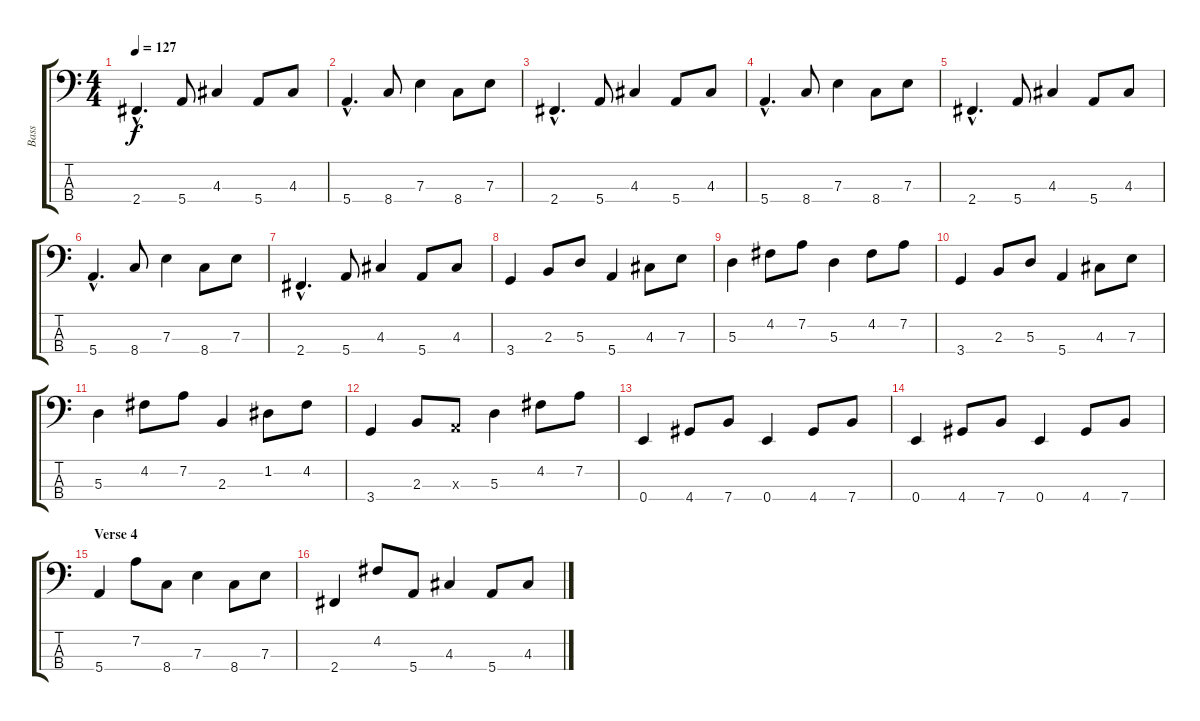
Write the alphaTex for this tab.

\track ("Bass" "Bass") {instrument electricbassfinger}
\staff {score tabs}
\tuning (G2 D2 A1 E1) {hide}
\ts (4 4)
\tempo 127
\clef f4
\ks c
2.4{hac}.4{d dy f} 5.4.8 4.3.4 5.4.8 4.3.8 |
5.4{hac}.4{d} 8.4.8 7.3.4 8.4.8 7.3.8 |
2.4{hac}.4{d} 5.4.8 4.3.4 5.4.8 4.3.8 |
5.4{hac}.4{d} 8.4.8 7.3.4 8.4.8 7.3.8 |
2.4{hac}.4{d} 5.4.8 4.3.4 5.4.8 4.3.8 |
5.4{hac}.4{d} 8.4.8 7.3.4 8.4.8 7.3.8 |
2.4{hac}.4{d} 5.4.8 4.3.4 5.4.8 4.3.8 |
3.4.4 2.3.8 5.3.8 5.4.4 4.3.8 7.3.8 |
5.3.4 4.2.8 7.2.8 5.3.4 4.2.8 7.2.8 |
3.4.4 2.3.8 5.3.8 5.4.4 4.3.8 7.3.8 |
5.3.4 4.2.8 7.2.8 2.3.4 1.2.8 4.2.8 |
3.4.4 2.3.8 0.3{x}.8 5.3.4 4.2.8 7.2.8 |
0.4.4 4.4.8 7.4.8 0.4.4 4.4.8 7.4.8 |
0.4.4 4.4.8 7.4.8 0.4.4 4.4.8 7.4.8 |
\section ("" "Verse 4")
5.4.4 7.2.8 8.4.8 7.3.4 8.4.8 7.3.8 |
2.4.4 4.2.8 5.4.8 4.3.4 5.4.8 4.3.8
